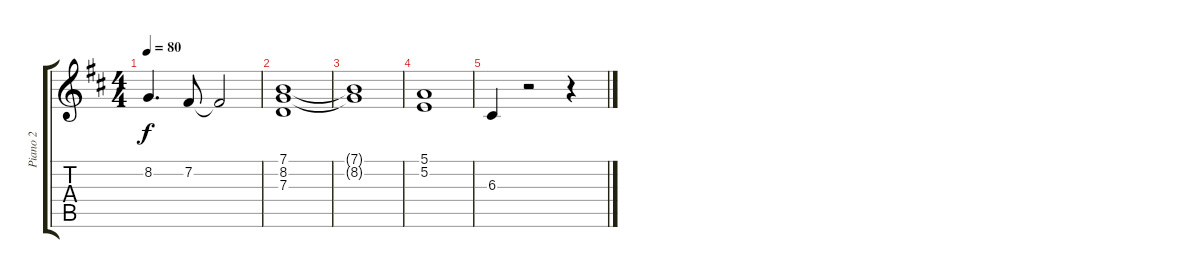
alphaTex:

\track ("Piano 2" "Piano 2") {instrument acousticgrandpiano}
\staff {score tabs}
\tuning (E4 B3 G3 D3 A2 E2) {hide}
\ts (4 4)
\tempo 80
\clef g2
\ks d
8.2.4{d dy f} 7.2.8 7.2{t}.2 |
(7.1 8.2 7.3).1 |
(7.1{t} 8.2{t}).1 |
(5.1 5.2).1 |
6.3.4 r.2 r.4
